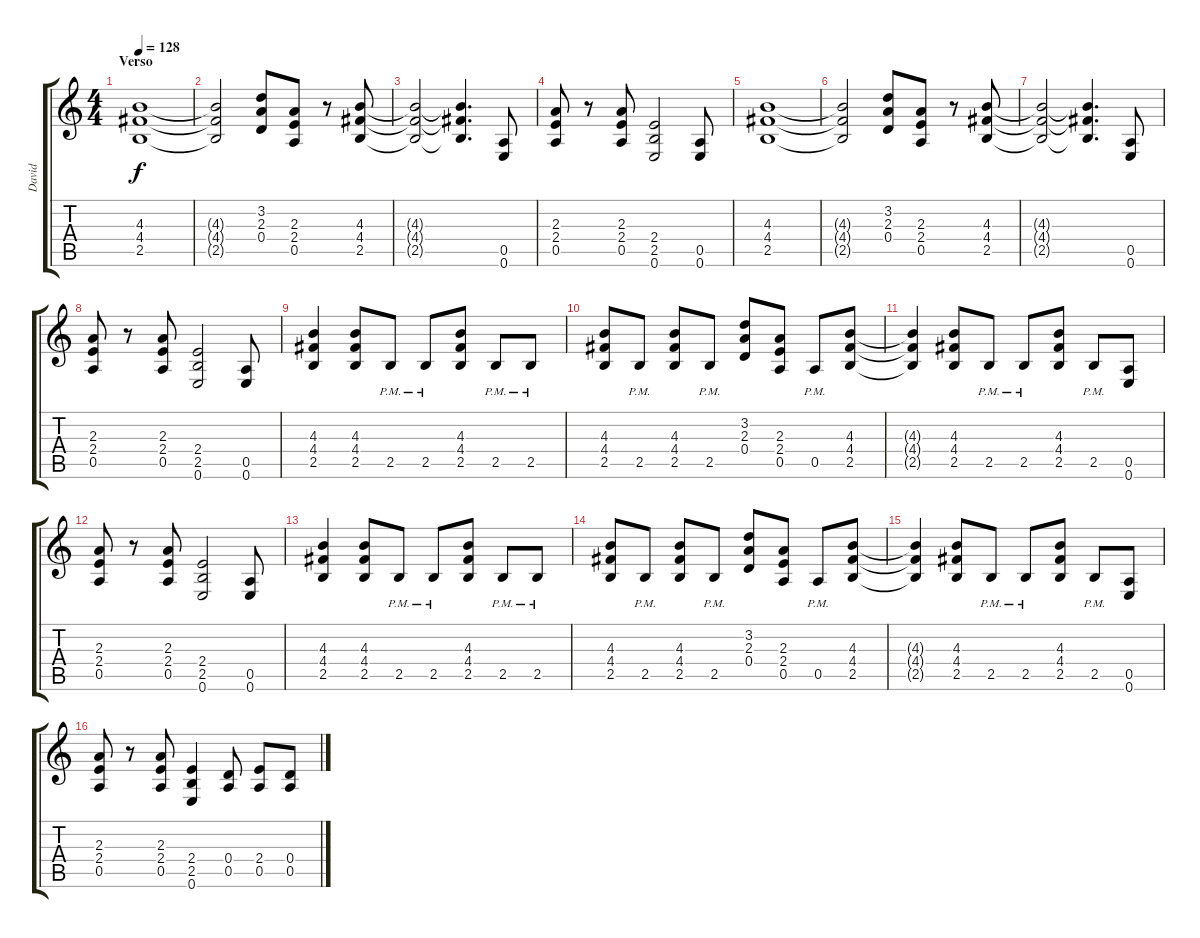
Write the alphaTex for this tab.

\track ("David" "David") {instrument overdrivenguitar}
\staff {score tabs}
\tuning (E4 B3 G3 D3 A2 E2) {hide}
\ts (4 4)
\section ("" "Verso")
\tempo 128
\clef g2
\ks c
(4.3 4.4 2.5).1{dy f} |
(4.3{t} 4.4{t} 2.5{t}).2 (3.2 2.3 0.4).8 (2.3 2.4 0.5).8 r.8 (4.3 4.4 2.5).8 |
(4.3{t} 4.4{t} 2.5{t}).2 (4.3{t} 4.4{t} 2.5{t}).4{d} (0.5 0.6).8 |
(2.3 2.4 0.5).8 r.8 (2.3 2.4 0.5).8 (2.4 2.5 0.6).2 (0.5 0.6).8 |
(4.3 4.4 2.5).1 |
(4.3{t} 4.4{t} 2.5{t}).2 (3.2 2.3 0.4).8 (2.3 2.4 0.5).8 r.8 (4.3 4.4 2.5).8 |
(4.3{t} 4.4{t} 2.5{t}).2 (4.3{t} 4.4{t} 2.5{t}).4{d} (0.5 0.6).8 |
(2.3 2.4 0.5).8 r.8 (2.3 2.4 0.5).8 (2.4 2.5 0.6).2 (0.5 0.6).8 |
(4.3 4.4 2.5).4 (4.3 4.4 2.5).8 2.5{pm}.8 2.5{pm}.8 (4.3 4.4 2.5).8 2.5{pm}.8 2.5{pm}.8 |
(4.3 4.4 2.5).8 2.5{pm}.8 (4.3 4.4 2.5).8 2.5{pm}.8 (3.2 2.3 0.4).8 (2.3 2.4 0.5).8 0.5{pm}.8 (4.3 4.4 2.5).8 |
(4.3{t} 4.4{t} 2.5{t}).4 (4.3 4.4 2.5).8 2.5{pm}.8 2.5{pm}.8 (4.3 4.4 2.5).8 2.5{pm}.8 (0.5 0.6).8 |
(2.3 2.4 0.5).8 r.8 (2.3 2.4 0.5).8 (2.4 2.5 0.6).2 (0.5 0.6).8 |
(4.3 4.4 2.5).4 (4.3 4.4 2.5).8 2.5{pm}.8 2.5{pm}.8 (4.3 4.4 2.5).8 2.5{pm}.8 2.5{pm}.8 |
(4.3 4.4 2.5).8 2.5{pm}.8 (4.3 4.4 2.5).8 2.5{pm}.8 (3.2 2.3 0.4).8 (2.3 2.4 0.5).8 0.5{pm}.8 (4.3 4.4 2.5).8 |
(4.3{t} 4.4{t} 2.5{t}).4 (4.3 4.4 2.5).8 2.5{pm}.8 2.5{pm}.8 (4.3 4.4 2.5).8 2.5{pm}.8 (0.5 0.6).8 |
(2.3 2.4 0.5).8 r.8 (2.3 2.4 0.5).8 (2.4 2.5 0.6).4 (0.4 0.5).8 (2.4 0.5).8 (0.4 0.5).8
